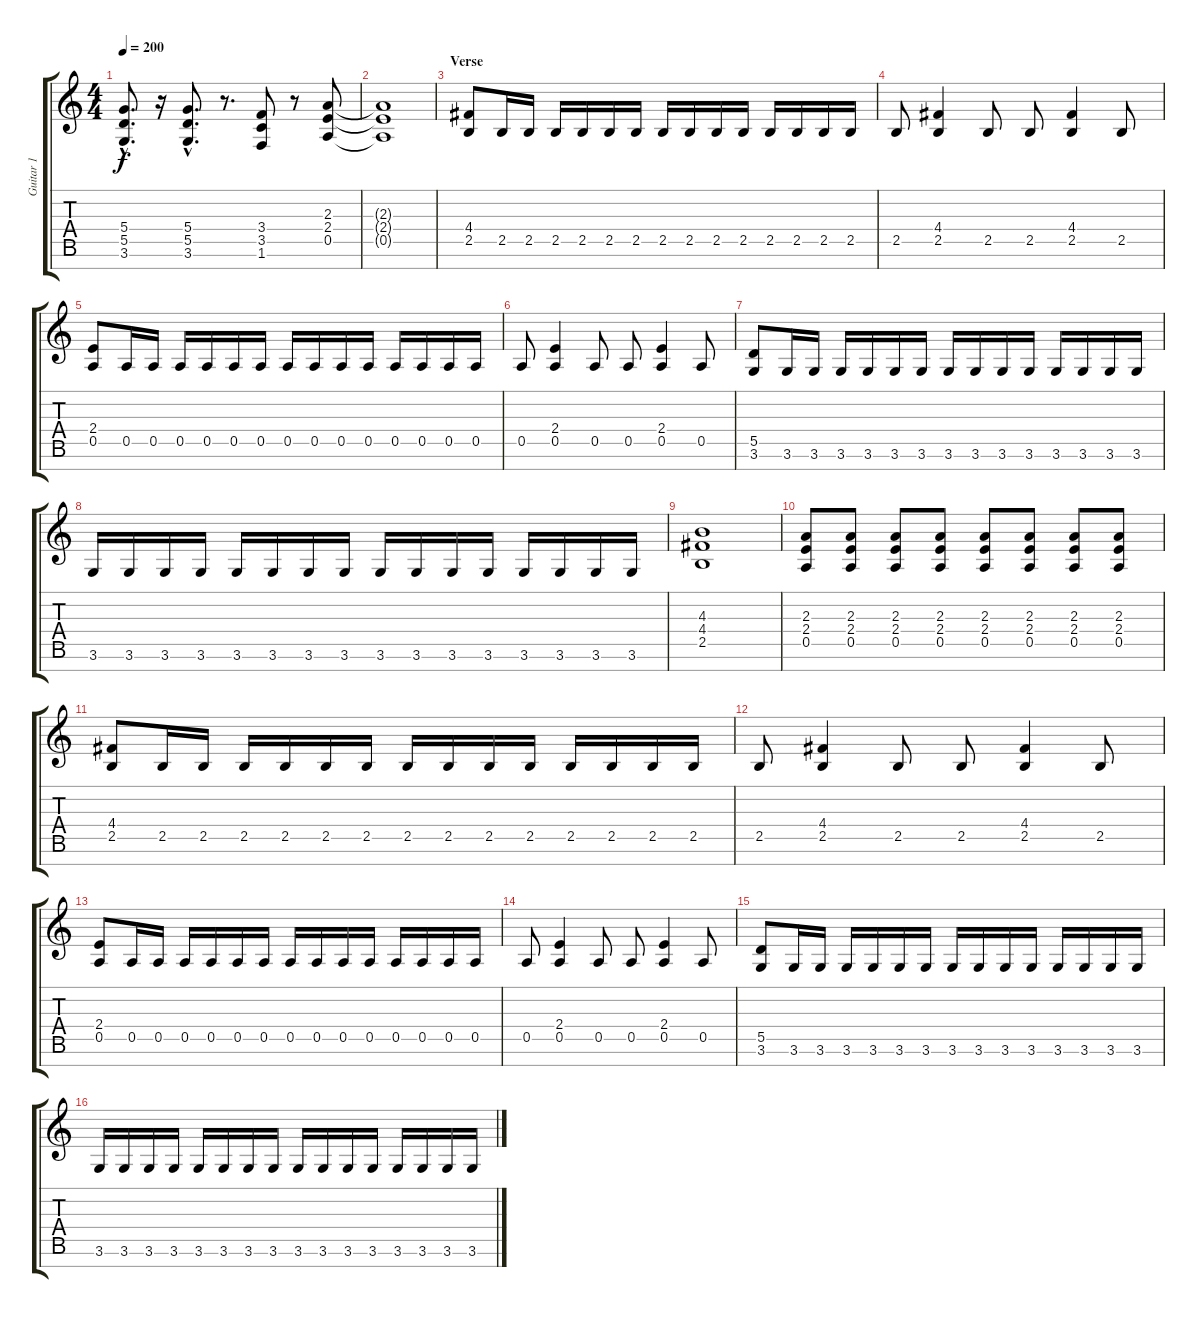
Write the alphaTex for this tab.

\track ("Guitar 1" "Guitar 1") {instrument overdrivenguitar}
\staff {score tabs}
\tuning (E4 B3 G3 D3 A2 E2 B1) {hide}
\ts (4 4)
\tempo 200
\clef g2
\ks c
(5.4{hac} 5.5{hac} 3.6{hac}).8{d dy f} r.16 (5.4{hac} 5.5{hac} 3.6{hac}).8{d} r.8{d} (3.4 3.5 1.6).8 r.8 (2.3 2.4 0.5).8 |
(2.3{t} 2.4{t} 0.5{t}).1 |
\section ("" "Verse")
(4.4 2.5).8 2.5.16 2.5.16 2.5.16 2.5.16 2.5.16 2.5.16 2.5.16 2.5.16 2.5.16 2.5.16 2.5.16 2.5.16 2.5.16 2.5.16 |
2.5.8 (4.4 2.5).4 2.5.8 2.5.8 (4.4 2.5).4 2.5.8 |
(2.4 0.5).8 0.5.16 0.5.16 0.5.16 0.5.16 0.5.16 0.5.16 0.5.16 0.5.16 0.5.16 0.5.16 0.5.16 0.5.16 0.5.16 0.5.16 |
0.5.8 (2.4 0.5).4 0.5.8 0.5.8 (2.4 0.5).4 0.5.8 |
(5.5 3.6).8 3.6.16 3.6.16 3.6.16 3.6.16 3.6.16 3.6.16 3.6.16 3.6.16 3.6.16 3.6.16 3.6.16 3.6.16 3.6.16 3.6.16 |
3.6.16 3.6.16 3.6.16 3.6.16 3.6.16 3.6.16 3.6.16 3.6.16 3.6.16 3.6.16 3.6.16 3.6.16 3.6.16 3.6.16 3.6.16 3.6.16 |
(4.3 4.4 2.5).1 |
(2.3 2.4 0.5).8 (2.3 2.4 0.5).8 (2.3 2.4 0.5).8 (2.3 2.4 0.5).8 (2.3 2.4 0.5).8 (2.3 2.4 0.5).8 (2.3 2.4 0.5).8 (2.3 2.4 0.5).8 |
\section ("" "")
(4.4 2.5).8 2.5.16 2.5.16 2.5.16 2.5.16 2.5.16 2.5.16 2.5.16 2.5.16 2.5.16 2.5.16 2.5.16 2.5.16 2.5.16 2.5.16 |
2.5.8 (4.4 2.5).4 2.5.8 2.5.8 (4.4 2.5).4 2.5.8 |
(2.4 0.5).8 0.5.16 0.5.16 0.5.16 0.5.16 0.5.16 0.5.16 0.5.16 0.5.16 0.5.16 0.5.16 0.5.16 0.5.16 0.5.16 0.5.16 |
0.5.8 (2.4 0.5).4 0.5.8 0.5.8 (2.4 0.5).4 0.5.8 |
(5.5 3.6).8 3.6.16 3.6.16 3.6.16 3.6.16 3.6.16 3.6.16 3.6.16 3.6.16 3.6.16 3.6.16 3.6.16 3.6.16 3.6.16 3.6.16 |
3.6.16 3.6.16 3.6.16 3.6.16 3.6.16 3.6.16 3.6.16 3.6.16 3.6.16 3.6.16 3.6.16 3.6.16 3.6.16 3.6.16 3.6.16 3.6.16
